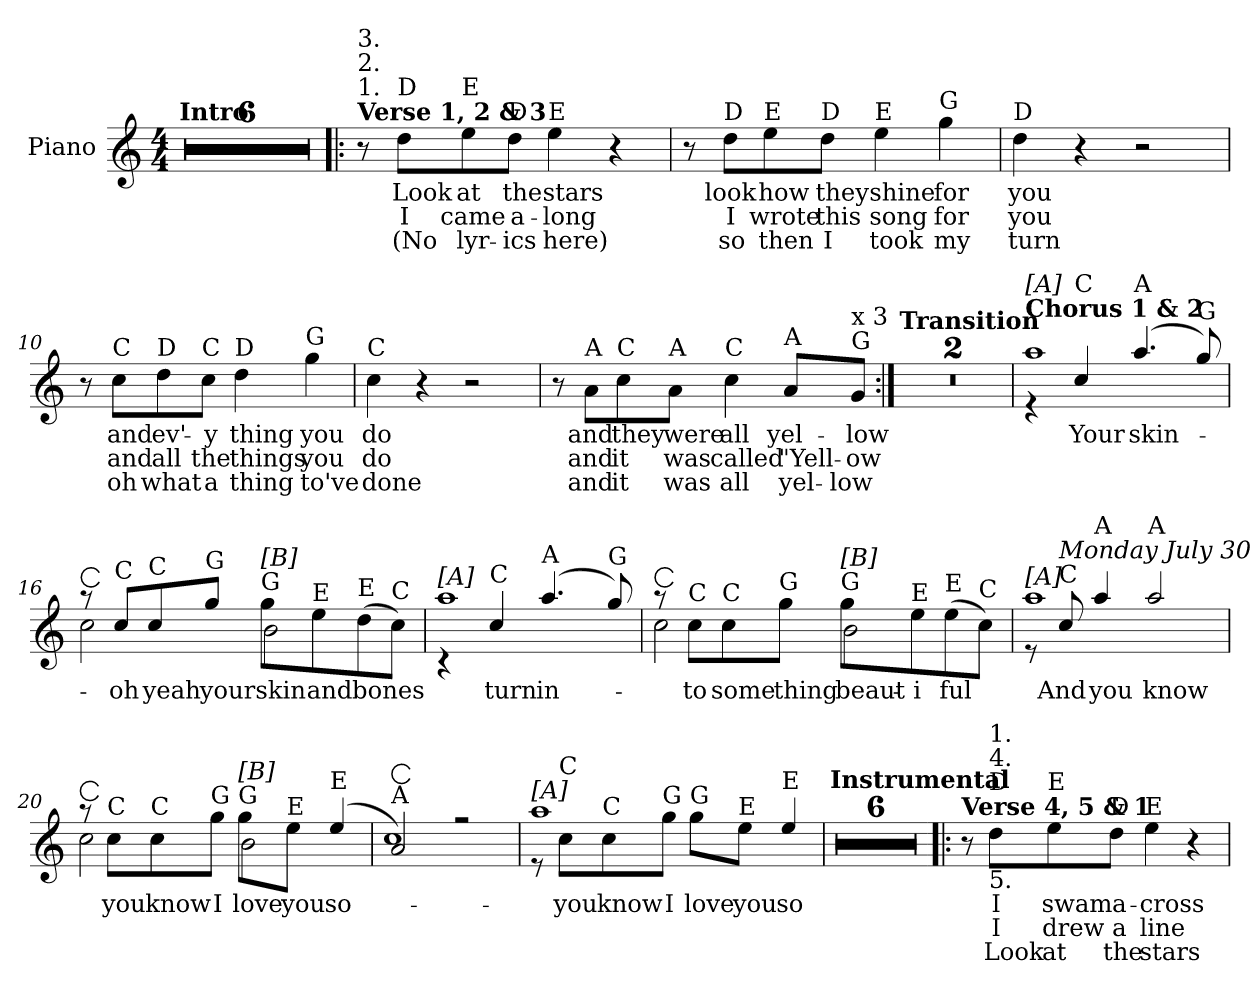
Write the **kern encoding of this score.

**kern	**text	**text	**text
*part1	*part1	*part1	*part1
*staff1	*staff1	*staff1	*staff1
*I"Piano	*	*	*
*I'Pno.	*	*	*
*clefG2	*	*	*
*k[]	*	*	*
*M4/4	*	*	*
=1	=1	=1	=1
!LO:TX:a:B:t=Intro	!	!	!
1r	.	.	.
=2	=2	=2	=2
1r	.	.	.
=3	=3	=3	=3
1r	.	.	.
=4	=4	=4	=4
1r	.	.	.
=5	=5	=5	=5
1r	.	.	.
=6	=6	=6	=6
1r	.	.	.
!!LO:LB:g=z
=7!|:	=7!|:	=7!|:	=7!|:
!LO:TX:a:B:t=Verse 1, 2 & 3	!	!	!
!LO:TX:a:t=1.	!	!	!
!LO:TX:a:t=2.	!	!	!
!LO:TX:a:t=3.	!	!	!
8r	.	.	.
!LO:TX:a:t=D	!	!	!
!	!LO:LY:b	!LO:LY:b	!LO:LY:b
8ddi\L	Look	I	(No
!LO:TX:a:t=E	!	!	!
!	!LO:LY:b	!LO:LY:b	!LO:LY:b
8eej\	at	came	lyr-
!LO:TX:a:t=D	!	!	!
!	!LO:LY:b	!LO:LY:b	!LO:LY:b
8ddi\J	the	a-	-ics
!LO:TX:a:t=E	!	!	!
!	!LO:LY:b	!LO:LY:b	!LO:LY:b
4eej\	stars	-long	here)
4r	.	.	.
=8	=8	=8	=8
8r	.	.	.
!LO:TX:a:t=D	!	!	!
!	!LO:LY:b	!LO:LY:b	!LO:LY:b
8ddi\L	look	I	so
!LO:TX:a:t=E	!	!	!
!	!LO:LY:b	!LO:LY:b	!LO:LY:b
8eej\	how	wrote	then
!LO:TX:a:t=D	!	!	!
!	!LO:LY:b	!LO:LY:b	!LO:LY:b
8ddi\J	they	this	I
!LO:TX:a:t=E	!	!	!
!	!LO:LY:b	!LO:LY:b	!LO:LY:b
4eej\	shine	song	took
!LO:TX:a:t=G	!	!	!
!	!LO:LY:b	!LO:LY:b	!LO:LY:b
4ggZ\	for	for	my
=9	=9	=9	=9
!LO:TX:a:t=D	!	!	!
!	!LO:LY:b	!LO:LY:b	!LO:LY:b
4ddi\	you	you	turn
4r	.	.	.
2r	.	.	.
!!LO:LB:g=z
=10	=10	=10	=10
8r	.	.	.
!LO:TX:a:t=C	!	!	!
!	!LO:LY:b	!LO:LY:b	!LO:LY:b
8ccV\L	and	and	oh
!LO:TX:a:t=D	!	!	!
!	!LO:LY:b	!LO:LY:b	!LO:LY:b
8ddi\	ev'-	all	what
!LO:TX:a:t=C	!	!	!
!	!LO:LY:b	!LO:LY:b	!LO:LY:b
8ccV\J	-y	the	a
!LO:TX:a:t=D	!	!	!
!	!LO:LY:b	!LO:LY:b	!LO:LY:b
4ddi\	thing	things	thing
!LO:TX:a:t=G	!	!	!
!	!LO:LY:b	!LO:LY:b	!LO:LY:b
4ggZ\	you	you	to've
=11	=11	=11	=11
!LO:TX:a:t=C	!	!	!
!	!LO:LY:b	!LO:LY:b	!LO:LY:b
4ccV\	do	do	done
4r	.	.	.
2r	.	.	.
=12	=12	=12	=12
8r	.	.	.
!LO:TX:a:t=A	!	!	!
!	!LO:LY:b	!LO:LY:b	!LO:LY:b
8aN\L	and	and	and
!LO:TX:a:t=C	!	!	!
!	!LO:LY:b	!LO:LY:b	!LO:LY:b
8ccV\	they	it	it
!LO:TX:a:t=A	!	!	!
!	!LO:LY:b	!LO:LY:b	!LO:LY:b
8aN\J	were	was	was
!LO:TX:a:t=C	!	!	!
!	!LO:LY:b	!LO:LY:b	!LO:LY:b
4ccV\	all	called	all
!LO:TX:a:t=A	!	!	!
!	!LO:LY:b	!LO:LY:b	!LO:LY:b
8aN/L	yel-	"Yell-	yel-
!LO:TX:a:t=G	!	!	!
!LO:TX:a:t=x 3	!	!	!
!	!LO:LY:b	!LO:LY:b	!LO:LY:b
8gZ/J	-low	-ow	-low
!!LO:LB:g=z
=13:|!	=13:|!	=13:|!	=13:|!
!LO:TX:a:B:t=Transition	!	!	!
1r	.	.	.
=14	=14	=14	=14
1r	.	.	.
!!LO:LB:g=z
=15	=15	=15	=15
*^	*	*	*
!LO:TX:a:B:t=Chorus 1 & 2	!	!	!	!
!LO:TX:a:B:t=[A]	!	!	!	!
4re	1aaN	.	.	.
!LO:TX:a:t=C	!	!	!	!
!	!	!LO:LY:b	!	!
4ccV/	.	Your	.	.
!LO:TX:a:t=A	!	!	!	!
!	!	!LO:LY:b	!	!
(4.aaN/	.	skin-	.	.
!LO:TX:a:t=G	!	!	!	!
8ggZ/)	.	.	.	.
=16	=16	=16	=16	=16
!LO:TX:a:B:t=[C]	!	!	!	!
8r	2ccV\	.	.	.
!LO:TX:a:t=C	!	!	!	!
!	!	!LO:LY:b	!	!
8ccV/L	.	oh	.	.
!LO:TX:a:t=C	!	!	!	!
!	!	!LO:LY:b	!	!
8ccV/	.	yeah	.	.
!LO:TX:a:t=G	!	!	!	!
!	!	!LO:LY:b	!	!
8ggZ/J	.	your	.	.
!LO:TX:a:t=G	!	!	!	!
!LO:TX:a:B:t=[B]	!	!	!	!
!	!	!LO:LY:b	!	!
8ggZ\L	2bl\	skin	.	.
!LO:TX:a:t=E	!	!	!	!
!	!	!LO:LY:b	!	!
8eej\	.	and	.	.
!LO:TX:a:t=E	!	!	!	!
!	!	!LO:LY:b	!	!
(8ddi\	.	bones	.	.
!LO:TX:a:t=C	!	!	!	!
8ccV\J)	.	.	.	.
!!LO:LB:g=z	!!
=17	=17	=17	=17	=17
!LO:TX:a:B:t=[A]	!	!	!	!
4rc	1aaN	.	.	.
!LO:TX:a:t=C	!	!	!	!
!	!	!LO:LY:b	!	!
4ccV/	.	turn	.	.
!LO:TX:a:t=A	!	!	!	!
!	!	!LO:LY:b	!	!
(4.aaN/	.	in-	.	.
!LO:TX:a:t=G	!	!	!	!
8ggZ/)	.	.	.	.
=18	=18	=18	=18	=18
!LO:TX:a:B:t=[C]	!	!	!	!
8r	2ccV\	.	.	.
!LO:TX:a:t=C	!	!	!	!
!	!	!LO:LY:b	!	!
8ccV\L	.	to	.	.
!LO:TX:a:t=C	!	!	!	!
!	!	!LO:LY:b	!	!
8ccV\	.	some	.	.
!LO:TX:a:t=G	!	!	!	!
!	!	!LO:LY:b	!	!
8ggZ\J	.	thing	.	.
!LO:TX:a:t=G	!	!	!	!
!LO:TX:a:B:t=[B]	!	!	!	!
!	!	!LO:LY:b	!	!
8ggZ\L	2bl\	beaut-	.	.
!LO:TX:a:t=E	!	!	!	!
!	!	!LO:LY:b	!	!
8eej\	.	-i	.	.
!LO:TX:a:t=E	!	!	!	!
!	!	!LO:LY:b	!	!
(8eej\	.	ful	.	.
!LO:TX:a:t=C	!	!	!	!
8ccV\J)	.	.	.	.
!!LO:LB:g=z	!!
=19	=19	=19	=19	=19
!LO:TX:a:B:t=[A]	!	!	!	!
8re	1aaN	.	.	.
!LO:TX:a:t=C	!	!	!	!
!LO:TX:a:i:t=Monday July 30	!	!	!	!
!	!	!LO:LY:b	!	!
8ccV/	.	And	.	.
!LO:TX:a:t=A	!	!	!	!
!	!	!LO:LY:b	!	!
4aaN/	.	you	.	.
!LO:TX:a:t=A	!	!	!	!
!	!	!LO:LY:b	!	!
2aaN/	.	know	.	.
=20	=20	=20	=20	=20
!LO:TX:a:B:t=[C]	!	!	!	!
8r	2ccV\	.	.	.
!LO:TX:a:t=C	!	!	!	!
!	!	!LO:LY:b	!	!
8ccV\L	.	you	.	.
!LO:TX:a:t=C	!	!	!	!
!	!	!LO:LY:b	!	!
8ccV\	.	know	.	.
!LO:TX:a:t=G	!	!	!	!
!	!	!LO:LY:b	!	!
8ggZ\J	.	I	.	.
!LO:TX:a:t=G	!	!	!	!
!LO:TX:a:B:t=[B]	!	!	!	!
!	!	!LO:LY:b	!	!
8ggZ\L	2bl\	love	.	.
!LO:TX:a:t=E	!	!	!	!
!	!	!LO:LY:b	!	!
8eej\J	.	you	.	.
!LO:TX:a:t=E	!	!	!	!
!	!	!LO:LY:b	!	!
(4eej/	.	so-	.	.
!!LO:LB:g=z	!!
=21	=21	=21	=21	=21
!LO:TX:a:t=A	!	!	!	!
!LO:TX:a:B:t=[C]	!	!	!	!
2aN/)	1ccV	.	.	.
2r	.	.	.	.
=22	=22	=22	=22	=22
!LO:TX:a:B:t=[A]	!	!	!	!
8re	1aaN	.	.	.
!LO:TX:a:t=C	!	!	!	!
!	!	!LO:LY:b	!	!
8ccV\L	.	-you	.	.
!LO:TX:a:t=C	!	!	!	!
!	!	!LO:LY:b	!	!
8ccV\	.	know	.	.
!LO:TX:a:t=G	!	!	!	!
!	!	!LO:LY:b	!	!
8ggZ\J	.	I	.	.
!LO:TX:a:t=G	!	!	!	!
!	!	!LO:LY:b	!	!
8ggZ\L	.	love	.	.
!LO:TX:a:t=E	!	!	!	!
!	!	!LO:LY:b	!	!
8eej\J	.	you	.	.
!LO:TX:a:t=E	!	!	!	!
!	!	!LO:LY:b	!	!
4eej/	.	so	.	.
*v	*v	*	*	*
!!LO:LB:g=z
=23	=23	=23	=23
!LO:TX:a:B:t=Instrumental	!	!	!
1r	.	.	.
=24	=24	=24	=24
1r	.	.	.
=25	=25	=25	=25
1r	.	.	.
=26	=26	=26	=26
1r	.	.	.
=27	=27	=27	=27
1r	.	.	.
=28	=28	=28	=28
1r	.	.	.
!!LO:PB:g=z
=29!|:	=29!|:	=29!|:	=29!|:
!LO:TX:a:B:t=Verse 4, 5 & 1	!	!	!
8r	.	.	.
!LO:TX:a:t=D	!	!	!
!LO:TX:a:t=4.	!	!	!
!LO:TX:b:t=5.	!	!	!
!LO:TX:a:t=1.	!	!	!
!	!LO:LY:b	!LO:LY:b	!LO:LY:b
8ddi\L	I	I	Look
!LO:TX:a:t=E	!	!	!
!	!LO:LY:b	!LO:LY:b	!LO:LY:b
8eej\	swam	drew	at
!LO:TX:a:t=D	!	!	!
!	!LO:LY:b	!LO:LY:b	!LO:LY:b
8ddi\J	a-	a	the
!LO:TX:a:t=E	!	!	!
!	!LO:LY:b	!LO:LY:b	!LO:LY:b
4eej\	-cross	line	stars
4r	.	.	.
=	=	=	=
*-	*-	*-	*-
